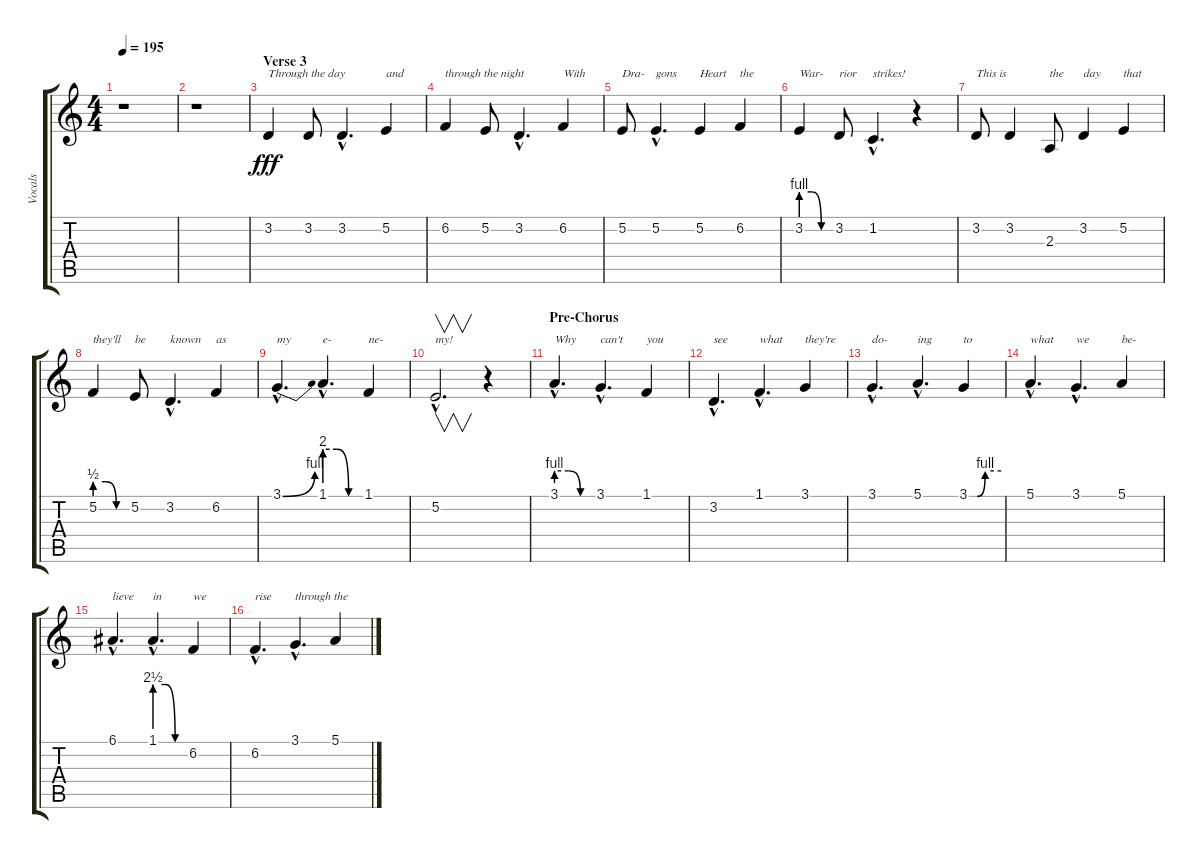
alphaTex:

\track ("Vocals" "Vocals") {instrument lead2sawtooth}
\staff {score tabs}
\tuning (E4 B3 G3 D3 A2 E2) {hide}
\ts (4 4)
\tempo 195
\clef g2
\ks c
r.1{dy fff} |
r.1 |
\section ("" "Verse 3")
3.2.4{txt "Through the day"} 3.2.8 3.2{hac}.4{d} 5.2.4{txt "and"} |
6.2.4{txt "through the night"} 5.2.8 3.2{hac}.4{d} 6.2.4{txt "With"} |
5.2.8{txt "Dra-"} 5.2{hac}.4{d txt "gons"} 5.2.4{txt "Heart"} 6.2.4{txt "the"} |
3.2{be (custom 0 4 20 4 40 0 60 0)}.4{txt "War-"} 3.2.8{txt "rior"} 1.2{hac}.4{d txt "strikes!"} r.4 |
3.2.8{txt "This is"} 3.2.4 2.3.8{txt "the"} 3.2.4{txt "day"} 5.2.4{txt "that"} |
5.2{be (custom 0 2 20 2 40 0 60 0)}.4{txt "they'll"} 5.2.8{txt "be"} 3.2{hac}.4{d txt "known"} 6.2.4{txt "as"} |
3.1{be (bend 0 0 60 4) hac}.4{d txt "my"} 1.1{be (custom 0 8 20 8 40 0 60 0) hac}.4{d txt "e-"} 1.1.4{txt "ne-"} |
5.2{hac}.2{v d txt "my!"} r.4 |
\section ("" "Pre-Chorus")
3.1{be (custom 0 4 20 4 40 0 60 0) hac}.4{d txt "Why"} 3.1{hac}.4{d txt "can't"} 1.1.4{txt "you"} |
3.2{hac}.4{d txt "see"} 1.1{hac}.4{d txt "what"} 3.1.4{txt "they're"} |
3.1{hac}.4{d txt "do-"} 5.1{hac}.4{d txt "ing"} 3.1{be (custom 0 0 15 0 30 4 60 4)}.4{txt "to"} |
5.1{hac}.4{d txt "what"} 3.1{hac}.4{d txt "we"} 5.1.4{txt "be-"} |
6.1{hac}.4{d txt "lieve"} 1.1{be (custom 0 10 20 10 40 0 60 0) hac}.4{d txt "in"} 6.2.4{txt "we"} |
6.2{hac}.4{d txt "rise"} 3.1{hac}.4{d txt "through the"} 5.1.4
